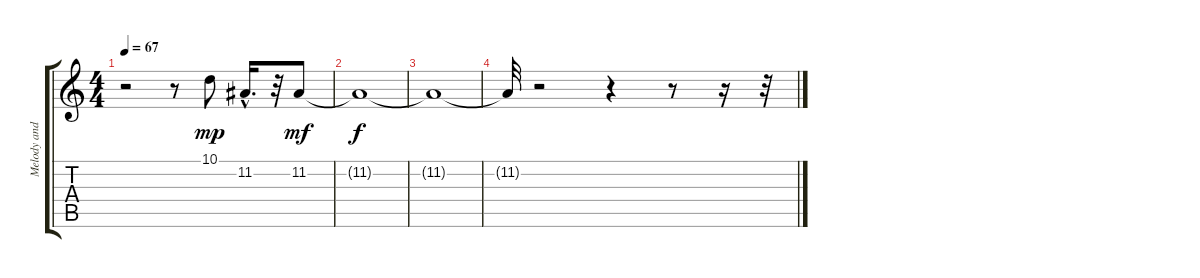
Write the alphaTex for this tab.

\track ("Melody and Lyrics" "Melody and") {instrument flute}
\staff {score tabs}
\tuning (E4 B3 G3 D3 A2 E2) {hide}
\ts (4 4)
\tempo 67
\clef g2
\ks c
r.2{dy f} r.8 10.1.8{dy mp} 11.2{hac}.16{d} r.32 11.2.8{dy mf} |
11.2{t}.1{dy f} |
11.2{t}.1 |
11.2{t}.32 r.2 r.4 r.8 r.16 r.32
